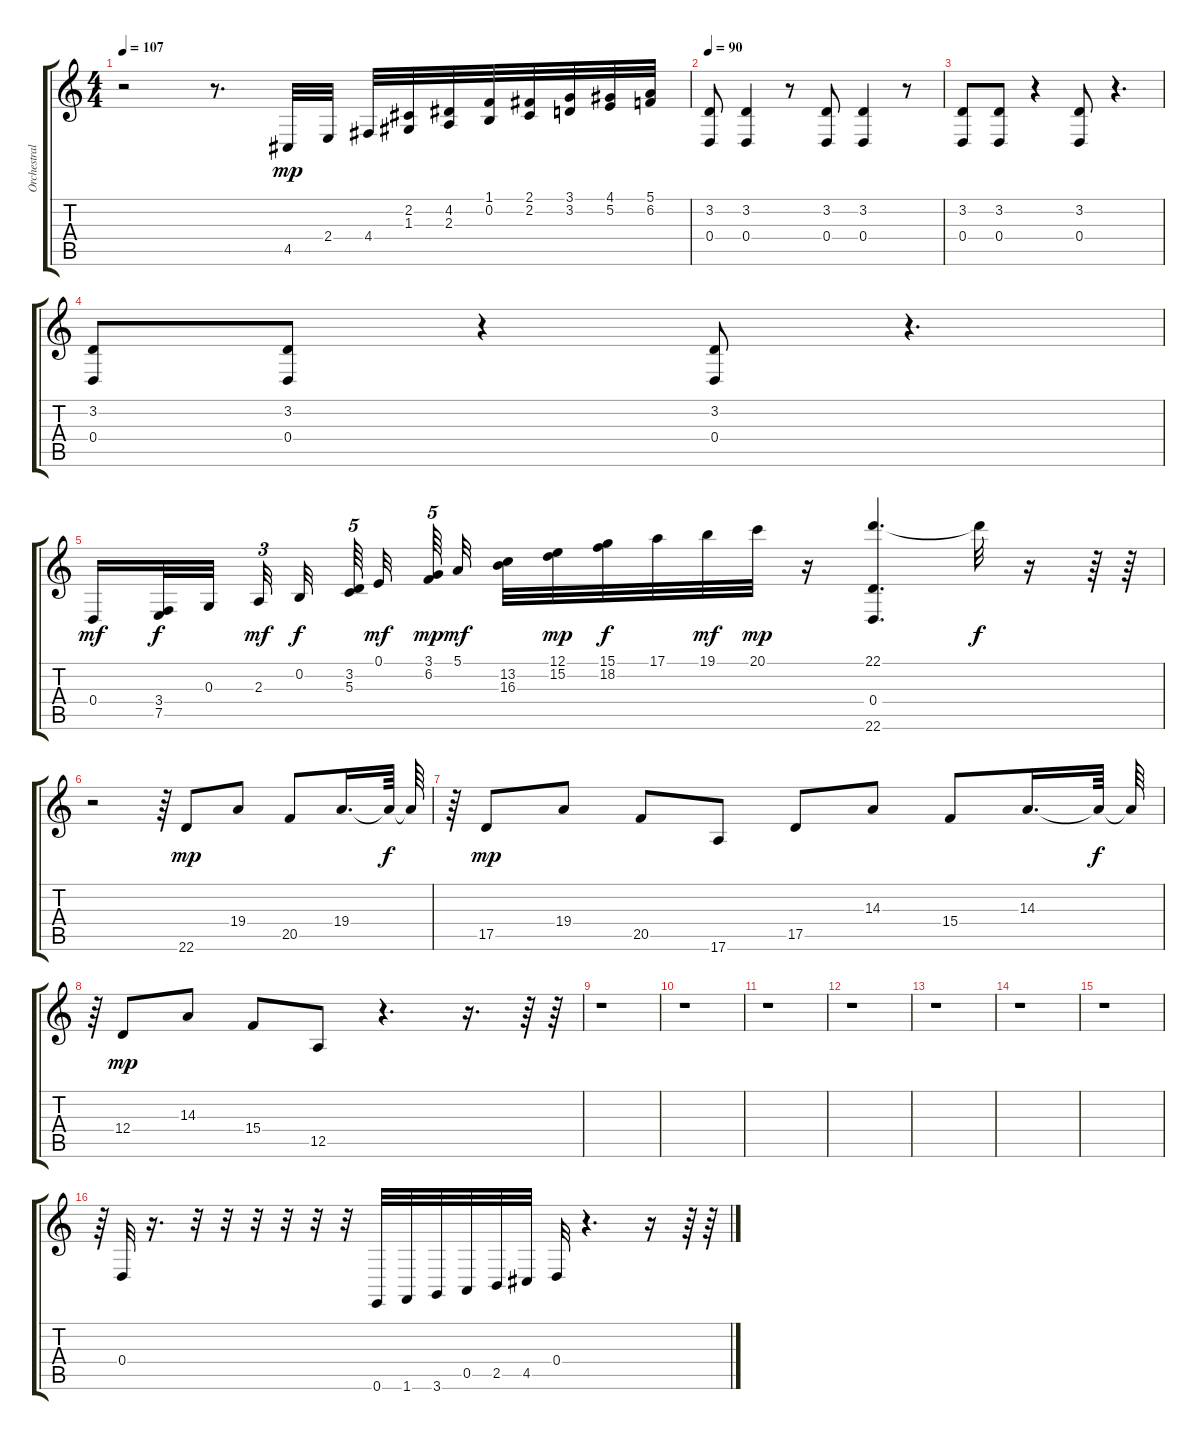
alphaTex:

\track ("Orchestral Harp" "Orchestral") {instrument orchestralharp}
\staff {score tabs}
\tuning (E4 B3 G3 D3 A2 E2) {hide}
\ts (4 4)
\tempo 107
\clef g2
\ks c
r.2{dy mp} r.8{d} 4.5.32 2.4.32 4.4.32 (2.2 1.3).32 (4.2 2.3).32 (1.1 0.2).32 (2.1 2.2).32 (3.1 3.2).32 (4.1 5.2).32 (5.1 6.2).32 |
\tempo 90
(3.2 0.4).8 (3.2 0.4).4 r.8 (3.2 0.4).8 (3.2 0.4).4 r.8 |
(3.2 0.4).8 (3.2 0.4).8 r.4 (3.2 0.4).8 r.4{d} |
(3.2 0.4).8 (3.2 0.4).8 r.4 (3.2 0.4).8 r.4{d} |
0.4.16{dy mf} (3.4 7.5).32{dy f} 0.3.32{beam splitsecondary} 2.3.32{tu (3 2) dy mf beam splitsecondary} 0.2.32{dy f beam splitsecondary} (3.2 5.3).64{tu (5 4) beam splitsecondary} 0.1.32{dy mf beam splitsecondary} (3.1 6.2).64{tu (5 4) dy mp} 5.1.32{dy mf} (13.2 16.3).32 (12.1 15.2).32{dy mp} (15.1 18.2).32{dy f} 17.1.32 19.1.32{dy mf} 20.1.32{dy mp} r.16 (22.1 0.4 22.6).4{d} 22.1{t}.32{dy f} r.16 r.64 r.64 |
r.2 r.64 22.6.8{dy mp} 19.4.8 20.5.8 19.4.16{d} 19.4{t}.64{dy f} 19.4{t}.64 |
r.64 17.5.8{dy mp} 19.4.8 20.5.8 17.6.8 17.5.8 14.3.8 15.4.8 14.3.16{d} 14.3{t}.64{dy f} 14.3{t}.64 |
r.64 12.4.8{dy mp} 14.3.8 15.4.8 12.5.8 r.4{d} r.16{d} r.64 r.64 |
r.1 |
r.1 |
r.1 |
r.1 |
r.1 |
r.1 |
r.1 |
r.64 0.4.32 r.16{d} r.32 r.32 r.32 r.32 r.32 r.32 0.6.32 1.6.32 3.6.32 0.5.32 2.5.32 4.5.32 0.4.32 r.4{d} r.16 r.64 r.64
